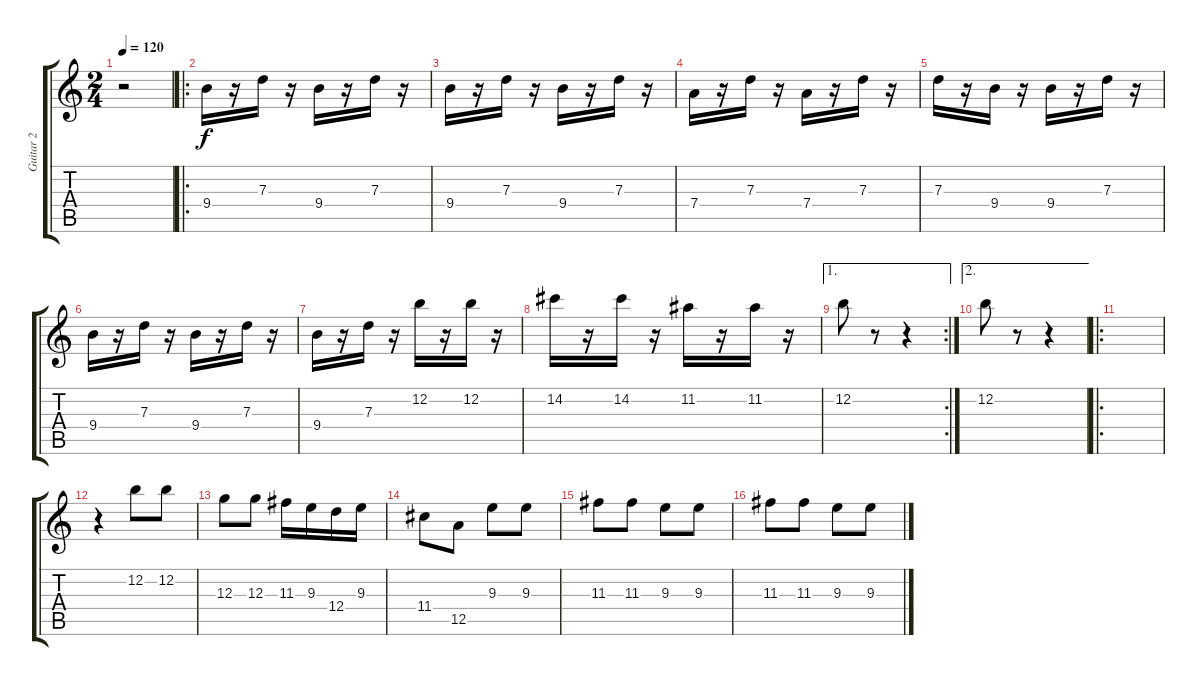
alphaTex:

\track ("Guitar 2" "Guitar 2") {instrument electricguitarmuted}
\staff {score tabs}
\tuning (E4 B3 G3 D3 A2 E2) {hide}
\ts (2 4)
\tempo 120
\clef g2
\ks c
r.2{dy f instrument electricguitarmuted} |
\ro
9.4.16 r.16 7.3.16 r.16 9.4.16 r.16 7.3.16 r.16 |
9.4.16 r.16 7.3.16 r.16 9.4.16 r.16 7.3.16 r.16 |
7.4.16 r.16 7.3.16 r.16 7.4.16 r.16 7.3.16 r.16 |
7.3.16 r.16 9.4.16 r.16 9.4.16 r.16 7.3.16 r.16 |
9.4.16 r.16 7.3.16 r.16 9.4.16 r.16 7.3.16 r.16 |
9.4.16 r.16 7.3.16 r.16 12.2.16 r.16 12.2.16 r.16 |
14.2.16 r.16 14.2.16 r.16 11.2.16 r.16 11.2.16 r.16 |
\ae 1
\rc 2
12.2.8 r.8 r.4 |
\ae 2
12.2.8 r.8 r.4 |
\ro
|
r.4 12.2.8 12.2.8 |
12.3.8 12.3.8 11.3.16 9.3.16 12.4.16 9.3.16 |
11.4.8 12.5.8 9.3.8 9.3.8 |
11.3.8 11.3.8 9.3.8 9.3.8 |
11.3.8 11.3.8 9.3.8 9.3.8
